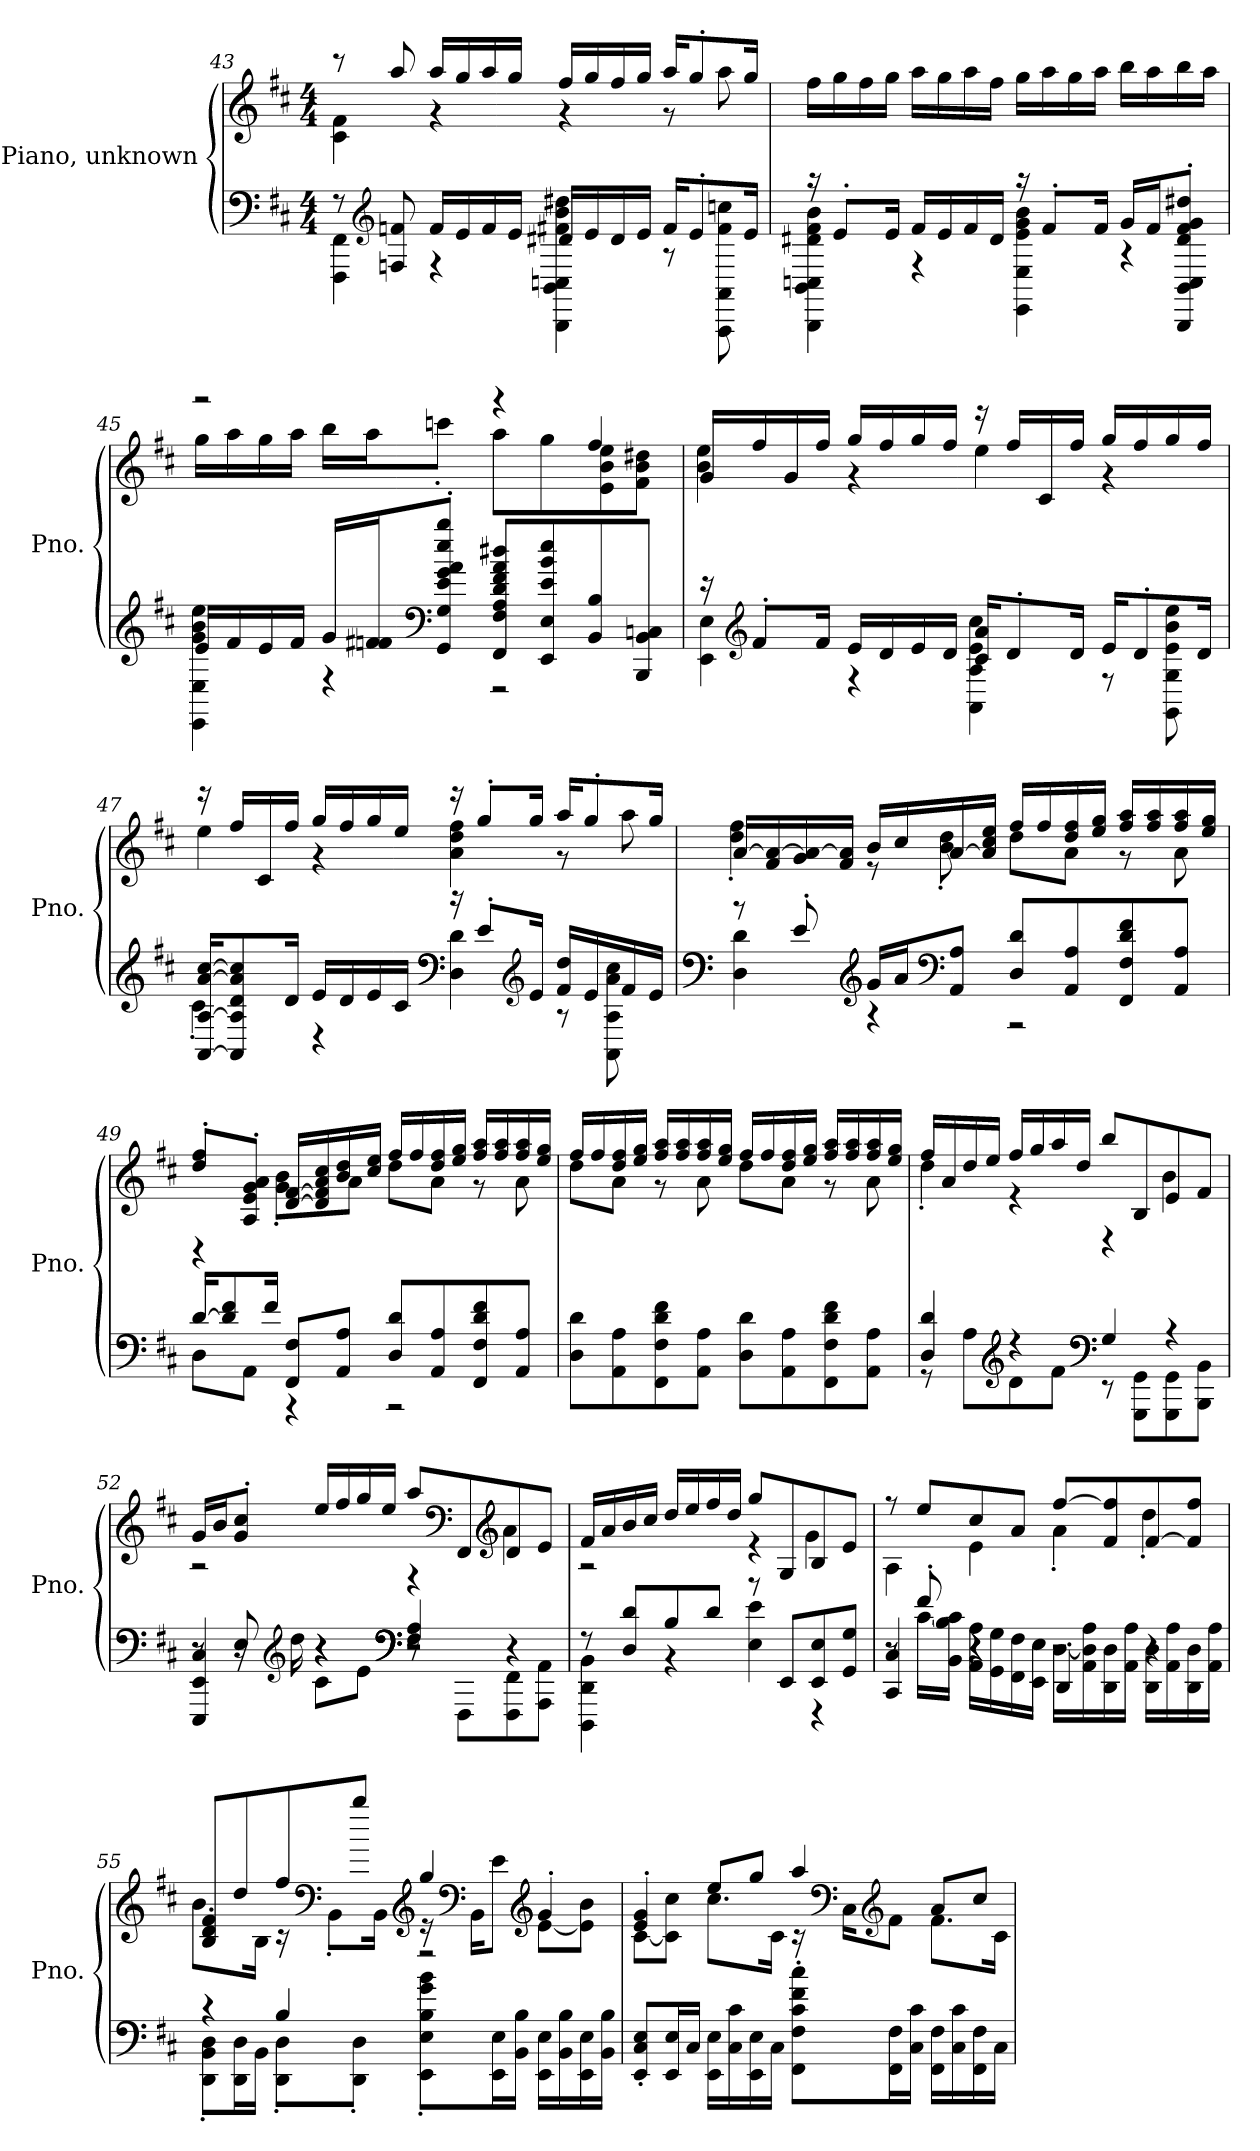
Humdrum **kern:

**kern	**kern
*part1	*part1
*staff2	*staff1
*I"Piano, unknown	*
*I'Pno.	*
*clefF4	*clefG2
*k[f#c#]	*k[f#c#]
*M4/4	*M4/4
=43	=43
*^	*^
8r	4FFF#\ 4FF#\	8r	4c#\ 4f#\
*clefG2	*	*	*
8Fn/ 8fn/	.	8aa/	.
16f/LL	4r	16aa/LL	4r
16e/	.	16gg/	.
16f/	.	16aa/	.
16e/JJ	.	16gg/JJ	.
16d#X/LL	4BBB\ 4BB\ 4Cn\ 4f#X\ 4b\ 4dd#X\	16ff#/LL	4r
16e/	.	16gg/	.
16d#/	.	16ff#/	.
16e/JJ	.	16gg/JJ	.
16f#/KL	8r	16aa/KL	8r
8e'/	.	8gg'/	.
.	8AAA\ 8AA\ 8f#\ 8ccn\	.	8aa\
16e/Jk	.	16gg/Jk	.
*	*	*v	*v
!!LO:PB:g=z
=44	=44	=44
16r	4BBB\ 4BB\ 4Cn\ 4d#X\ 4f#\ 4b\	16ff#\LL
8e'/L	.	16gg\
.	.	16ff#\
16e/Jk	.	16gg\JJ
16f#/LL	4r	16aa\LL
16e/	.	16gg\
16f#/	.	16aa\
16d#/JJ	.	16ff#\JJ
16r	4EE\ 4E\ 4e\ 4g\ 4b\	16gg\LL
8f#'/L	.	16aa\
.	.	16gg\
16f#/Jk	.	16aa\JJ
16g/LL	4r	16bb\LL
16f#/J	.	16aa\
8BBB/' 8BB/' 8C/' 8d#/' 8f#/' 8g/' 8dd#X/'J	.	16bb\
.	.	16aa\JJ
=45	=45	=45
*	*	*^
16e/LL	4EE\ 4E\ 4g\ 4b\ 4ee\	2r	16gg\LL
16f#/	.	.	16aa\
16e/	.	.	16gg\
16f#/JJ	.	.	16aa\JJ
16g/LL	4r	.	16bb\LL
16fn/ 16f#X/J	.	.	16aa\J
*clefF4	*	*	*
8GG/' 8G/' 8e/' 8g/' 8a/' 8ee/' 8bb/'J	.	.	8cccn'\J
8FF#/ 8F#/ 8A/ 8d/ 8f#/ 8a/ 8dd#X/L	2r	4r	8aa\L
8EE/ 8E/ 8e/ 8b/ 8ee/	.	.	8gg\
8BB/ 8B/	.	4ff#/	8e\ 8b\ 8ee\
8BBB/ 8BB/ 8Cn/J	.	.	8f#\ 8b\ 8dd#X\J
!!LO:LB:g=z	!!
=46	=46	=46	=46
16r	4EE\ 4E\	16g/LL	4b\ 4ee\
*clefG2	*	*	*
8f#'/L	.	16ff#/	.
.	.	16g/	.
16f#/Jk	.	16ff#/JJ	.
16e/LL	4r	16gg/LL	4r
16d/	.	16ff#/	.
16e/	.	16gg/	.
16d/JJ	.	16ff#/JJ	.
16c#/ 16a/KL	4AA\ 4A\ 4e\ 4cc#\	16r	4ee\
8d'/	.	16ff#/LL	.
.	.	16c#/	.
16d/Jk	.	16ff#/JJ	.
16e/KL	8r	16gg/LL	4r
8d'/	.	16ff#/	.
.	8GG\ 8G\ 8e\ 8b\ 8ee\	16gg/	.
16d/Jk	.	16ff#/JJ	.
=47	=47	=47	=47
[16AA/ [16A/ [16a/ [16cc#/KL	4c#'\	16r	4ee\
8AA/] 8A/] 8d/ 8a/] 8cc#/]	.	16ff#/LL	.
.	.	16c#/	.
16d/Jk	.	16ff#/JJ	.
16e/LL	4r	16gg/LL	4r
16d/	.	16ff#/	.
16e/	.	16gg/	.
16c#/JJ	.	16ee/JJ	.
*clefF4	*	*	*
16r	4D\ 4d\	16r	4a\ 4dd\ 4ff#\
8e'/L	.	8gg'/L	.
*clefG2	*	*	*
16e/Jk	.	16gg/Jk	.
16f#/ 16dd/LL	8r	16aa/KL	8r
16e/	.	8gg'/	.
16f#/	8AA\ 8A\ 8a\ 8cc#\	.	8aa\
16e/JJ	.	16gg/Jk	.
!!LO:LB:g=z	!!
=48	=48	=48	=48
*clefF4	*	*	*
8r	4D\ 4d\	[16a/LL	4dd\' 4ff#\'
.	.	16f#/ 16a/_	.
8e'/	.	16g/ 16a/_	.
.	.	16f#/ 16a/]JJ	.
*clefG2	*	*	*
16g/LL	4r	16b/LL	8r
16a/J	.	16cc#/	.
*clefF4	*	*	*
8AA/ 8A/J	.	[16a/	8b\' 8dd\'
.	.	16a/] 16cc#/ 16ee/JJ	.
8D/ 8d/L	2r	16ff#/LL	8dd\L
.	.	16ff#/	.
8AA/ 8A/	.	16dd/ 16ff#/	8a\J
.	.	16ee/ 16gg/JJ	.
8FF#/ 8F#/ 8d/ 8f#/	.	16ff#/ 16aa/LL	8r
.	.	16ff#/ 16aa/	.
8AA/ 8A/J	.	16ff#/ 16aa/	8a\
.	.	16ee/ 16gg/JJ	.
=49	=49	=49	=49
[16d/KL	8D\L	8dd/' 8ff#/'L	4r
8d/] 8f#/	.	.	.
.	8AA\J	8A/' 8e/' 8g/' 8a/'J	.
16f#/Jk	.	.	.
8FF#/ 8F#/L	4r	[16d/ [16f#/LL	8g\' 8b\'L
.	.	16d/] 16f#/] 16a/ 16cc#/	.
8AA/ 8A/J	.	16b/ 16dd/	8a\J
.	.	16cc#/ 16ee/JJ	.
8D/ 8d/L	2r	16ff#/LL	8dd\L
.	.	16ff#/	.
8AA/ 8A/	.	16dd/ 16ff#/	8a\J
.	.	16ee/ 16gg/JJ	.
8FF#/ 8F#/ 8d/ 8f#/	.	16ff#/ 16aa/LL	8r
.	.	16ff#/ 16aa/	.
8AA/ 8A/J	.	16ff#/ 16aa/	8a\
.	.	16ee/ 16gg/JJ	.
*v	*v	*	*
!!LO:LB:g=z	!!
=50	=50	=50
8D\ 8d\L	16ff#/LL	8dd\L
.	16ff#/	.
8AA\ 8A\	16dd/ 16ff#/	8a\J
.	16ee/ 16gg/JJ	.
8FF#\ 8F#\ 8d\ 8f#\	16ff#/ 16aa/LL	8r
.	16ff#/ 16aa/	.
8AA\ 8A\J	16ff#/ 16aa/	8a\
.	16ee/ 16gg/JJ	.
8D\ 8d\L	16ff#/LL	8dd\L
.	16ff#/	.
8AA\ 8A\	16dd/ 16ff#/	8a\J
.	16ee/ 16gg/JJ	.
8FF#\ 8F#\ 8d\ 8f#\	16ff#/ 16aa/LL	8r
.	16ff#/ 16aa/	.
8AA\ 8A\J	16ff#/ 16aa/	8a\
.	16ee/ 16gg/JJ	.
=51	=51	=51
*^	*	*
4D/ 4d/	8r	16ff#/LL	4dd'\
.	.	16a/	.
.	8A\L	16dd/	.
.	.	16ee/JJ	.
*clefG2	*	*	*
4r	8d\	16ff#/LL	4r
.	.	16gg/	.
.	8f#\J	16aa/	.
.	.	16dd/JJ	.
*clefF4	*	*	*
4G/	8r	8bb/L	4r
.	8GGG\ 8GG\L	8B/	.
4r	8GGG\ 8GG\	8e/	4b\
.	8BBB\ 8BB\J	8f#/J	.
!!LO:LB:g=z	!!
=52	=52	=52	=52
*	*^	*	*
8r	8r	4EEE/ 4EE/ 4C#/	16g/LL	2r
.	.	.	16b/J	.
8E/	16r	.	8g/' 8cc#/'J	.
*clefG2	*	*	*	*
.	16dd\	.	.	.
4r	8c#\L	4r	16ee/LL	.
.	.	.	16ff#/	.
.	8e\J	.	16gg/	.
.	.	.	16ee/JJ	.
*clefF4	*	*	*	*
4F#/ 4A/	8r	2r	8aa/L	4r
*	*	*	*clefF4	*
.	8FFF#\L	.	8FF#/	.
*	*	*	*clefG2	*
4r	8FFF#\ 8FF#\	.	8d/	4a\
.	8AAA\ 8AA\J	.	8e/J	.
*	*v	*v	*	*
=53	=53	=53	=53
8r	4DDD\ 4DD\ 4BB\	16f#/LL	2r
.	.	16a/	.
8D/ 8d/L	.	16b/	.
.	.	16cc#/JJ	.
8B/	4r	16dd/LL	.
.	.	16ee/	.
8d/J	.	16ff#/	.
.	.	16dd/JJ	.
8r	4E\ 4e\	8gg/L	4r
8EE/L	.	8G/	.
8EE/ 8E/	4r	8B/	4g\
8GG/ 8G/J	.	8e/J	.
!!LO:LB:g=z	!!
=54	=54	=54	=54
*	*^	*	*
8r	8r	4CC#/ 4C#/	8r	4A\
8f#'/	[16c#\LL	.	8ee/L	.
.	16BB\ 16B\ 16c#\]JJ	.	.	.
4r	16AA\ 16A\LL	4r	8cc#/	4e\
.	16GG\ 16G\	.	.	.
.	16FF#\ 16F#\	.	8a/J	.
.	16EE\ 16E\JJ	.	.	.
2r	[16D\LL	4DD'/	[8ff#/L	4a'\
.	16AA\ 16D\] 16A\	.	.	.
.	16DD\ 16D\	.	8f#/ 8ff#/]	.
.	16AA\ 16A\JJ	.	.	.
.	16DD\ 16D\LL	4r	[8f#/	4dd'\
.	16AA\ 16A\	.	.	.
.	16DD\ 16D\	.	8f#/] 8ff#/J	.
.	16AA\ 16A\JJ	.	.	.
*	*v	*v	*	*
=55	=55	=55	=55
4r	8DD\' 8BB\' 8D\'L	8B/ 8d/ 8f#/L	8.b\L
.	16DD\ 16D\L	8dd/	.
.	16BB\JJ	.	16B\Jk
4B/	8DD\' 8D\'L	8ff#/	16r
*	*	*clefF4	*
.	.	.	8BB'\L
.	8DD\' 8D\'J	8bb/J	.
.	.	.	16BB\Jk
*	*	*clefG2	*
2r	8EE\' 8E\' 8B\' 8g\' 8b\'L	4gg/	16r
*	*	*clefF4	*
.	.	.	16BB\KL
.	16EE\ 16E\L	.	8e\J
.	16BB\ 16B\JJ	.	.
*	*	*clefG2	*
.	16EE\ 16E\LL	4g'/	[8e\L
.	16BB\ 16B\	.	.
.	16EE\ 16E\	.	8e\] 8b\J
.	16BB\ 16B\JJ	.	.
*v	*v	*	*
!!LO:PB:g=z	!!
=56	=56	=56
8EE/' 8C#/' 8E/'L	4e/' 4g/'	[8c#\L
16EE/ 16E/L	.	8c#\] 8cc#\J
16C#/JJ	.	.
16EE\ 16E\LL	8ee/L	8.cc#\L
16C#\ 16c#\	.	.
16EE\ 16E\	8gg/J	.
16C#\JJ	.	16c#\Jk
8FF#\' 8F#\' 8c#\' 8f#\' 8cc#\'L	4aa/	16r
*	*clefF4	*
.	.	16C#\KL
*	*clefG2	*
16FF#\ 16F#\L	.	8f#\J
16C#\ 16c#\JJ	.	.
16FF#\ 16F#\LL	8a/L	8.f#\L
16C#\ 16c#\	.	.
16FF#\ 16F#\	8cc#/J	.
16C#\JJ	.	16c#\Jk
*	*v	*v
=	=
*-	*-
